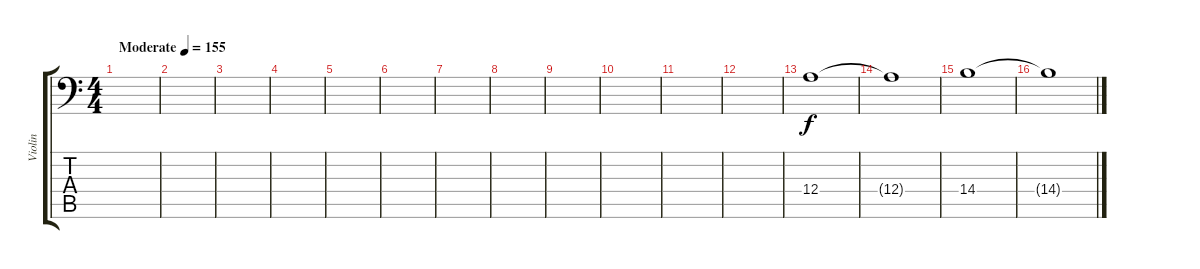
\track ("Violin" "Violin") {instrument stringensemble1}
\staff {score tabs}
\tuning (B3 Gb3 D3 A2 E2 A1) {hide}
\ts (4 4)
\tempo (155 "Moderate")
\clef f4
\ks c
|
|
|
|
|
|
|
|
|
|
|
|
12.4.1 |
12.4{t}.1 |
14.4.1 |
14.4{t}.1
